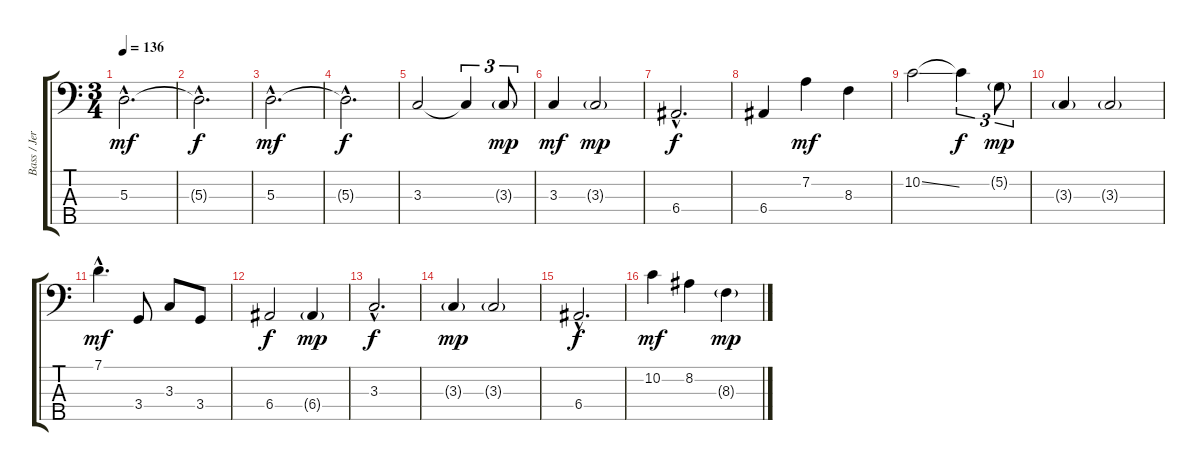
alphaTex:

\track ("Bass / Jeroen Van Veen" "Bass / Jer") {instrument fretlessbass}
\staff {score tabs}
\tuning (G2 D2 A1 E1 B0) {hide}
\ts (3 4)
\tempo 136
\clef f4
\ks c
5.3{hac}.2{d dy mf} |
5.3{hac t}.2{d dy f} |
5.3{hac}.2{d dy mf} |
5.3{hac t}.2{d dy f} |
3.3.2 3.3{t}.4{tu (3 2)} 3.3{g}.8{tu (3 2) dy mp} |
3.3.4{dy mf} 3.3{g}.2{dy mp} |
6.4{hac}.2{d dy f} |
6.4.4 7.2.4{dy mf} 8.3.4 |
10.2{ss}.2 10.2{t}.4{tu (3 2) dy f} 5.2{g}.8{tu (3 2) dy mp} |
3.3{g}.4 3.3{g}.2 |
7.1{hac}.4{d dy mf} 3.4.8 3.3.8 3.4.8 |
6.4.2{dy f} 6.4{g}.4{dy mp} |
3.3{hac}.2{d dy f} |
3.3{g}.4{dy mp} 3.3{g}.2 |
6.4{hac}.2{d dy f} |
10.2.4{dy mf} 8.2.4 8.3{g}.4{dy mp}
